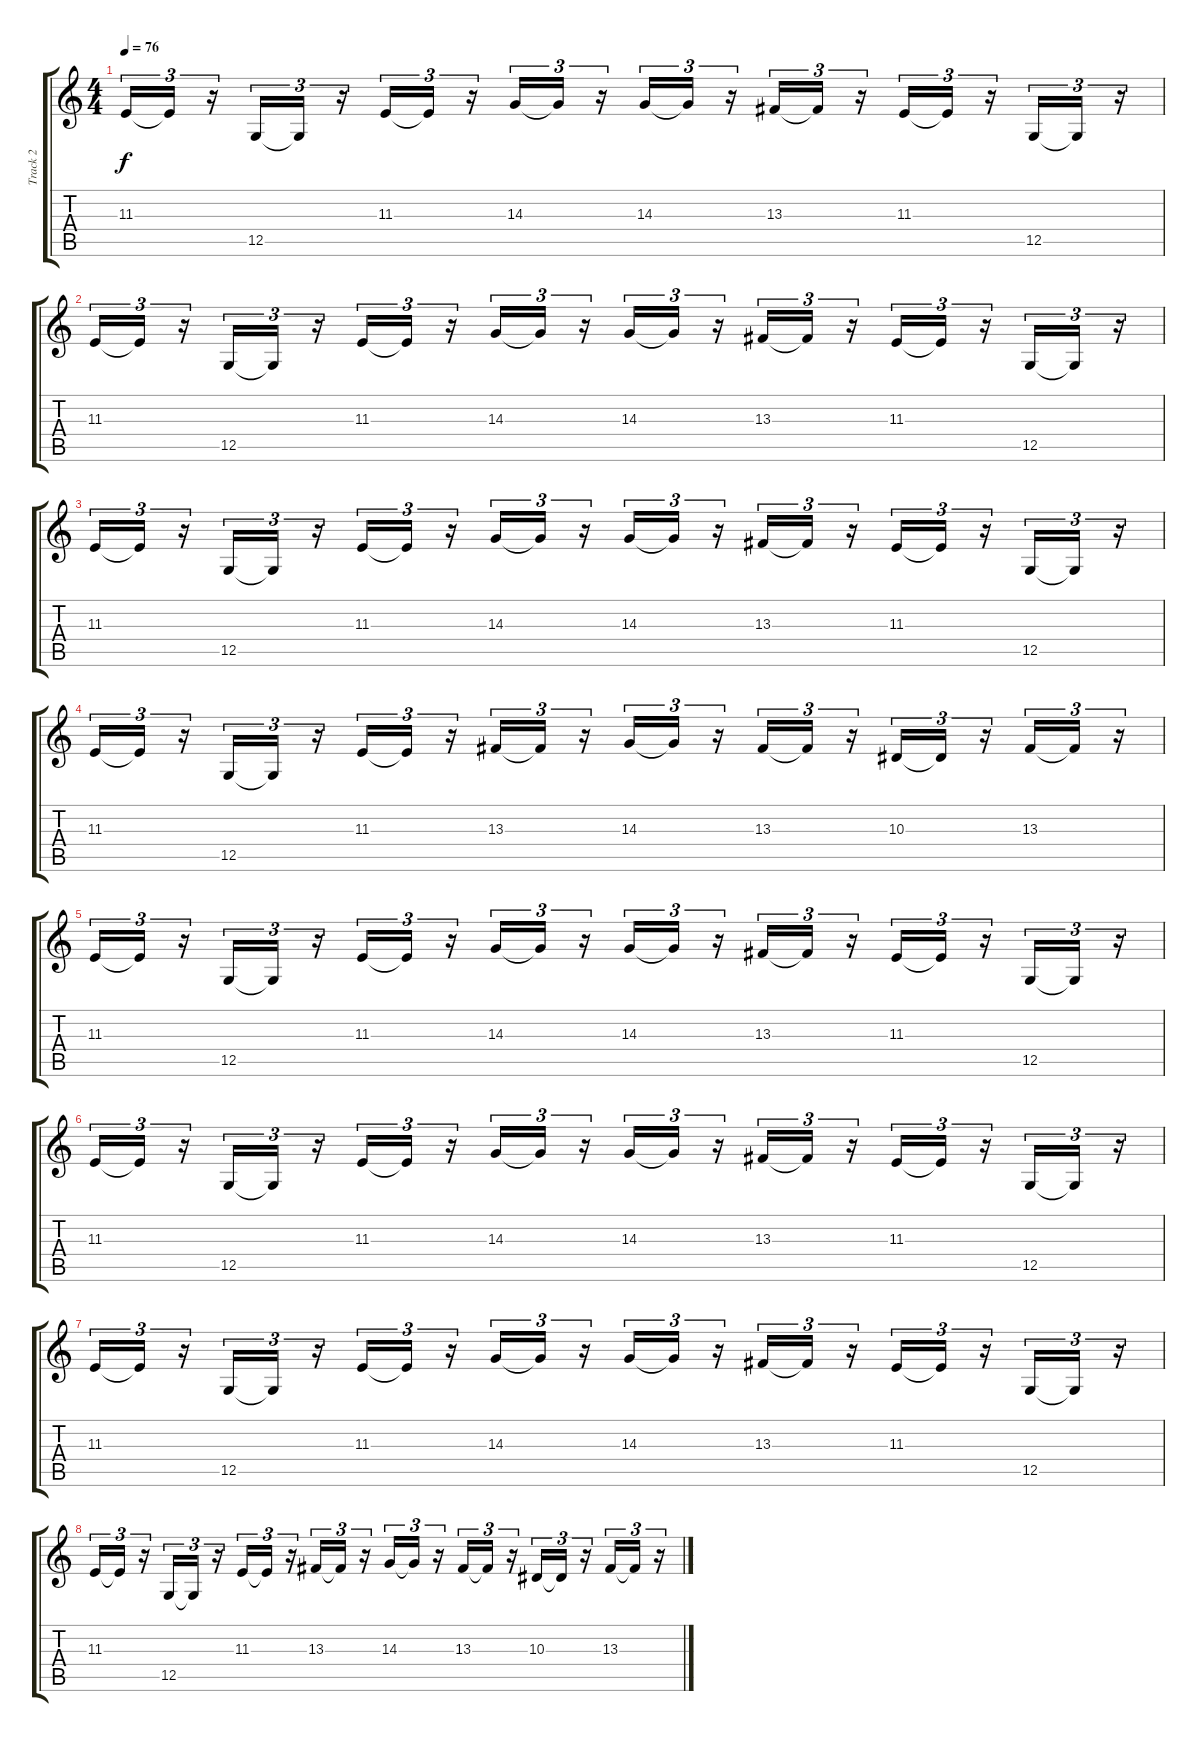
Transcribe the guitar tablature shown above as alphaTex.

\track ("Track 2" "Track 2") {instrument lead5charang}
\staff {score tabs}
\tuning (D4 A3 F3 C3 G2 D2) {hide}
\ts (4 4)
\tempo 76
\clef g2
\ks c
11.3.16{tu (3 2) dy f} 11.3{t}.16{tu (3 2)} r.16{tu (3 2)} 12.5.16{tu (3 2)} 12.5{t}.16{tu (3 2)} r.16{tu (3 2)} 11.3.16{tu (3 2)} 11.3{t}.16{tu (3 2)} r.16{tu (3 2)} 14.3.16{tu (3 2)} 14.3{t}.16{tu (3 2)} r.16{tu (3 2)} 14.3.16{tu (3 2)} 14.3{t}.16{tu (3 2)} r.16{tu (3 2)} 13.3.16{tu (3 2)} 13.3{t}.16{tu (3 2)} r.16{tu (3 2)} 11.3.16{tu (3 2)} 11.3{t}.16{tu (3 2)} r.16{tu (3 2)} 12.5.16{tu (3 2)} 12.5{t}.16{tu (3 2)} r.16{tu (3 2)} |
11.3.16{tu (3 2)} 11.3{t}.16{tu (3 2)} r.16{tu (3 2)} 12.5.16{tu (3 2)} 12.5{t}.16{tu (3 2)} r.16{tu (3 2)} 11.3.16{tu (3 2)} 11.3{t}.16{tu (3 2)} r.16{tu (3 2)} 14.3.16{tu (3 2)} 14.3{t}.16{tu (3 2)} r.16{tu (3 2)} 14.3.16{tu (3 2)} 14.3{t}.16{tu (3 2)} r.16{tu (3 2)} 13.3.16{tu (3 2)} 13.3{t}.16{tu (3 2)} r.16{tu (3 2)} 11.3.16{tu (3 2)} 11.3{t}.16{tu (3 2)} r.16{tu (3 2)} 12.5.16{tu (3 2)} 12.5{t}.16{tu (3 2)} r.16{tu (3 2)} |
11.3.16{tu (3 2)} 11.3{t}.16{tu (3 2)} r.16{tu (3 2)} 12.5.16{tu (3 2)} 12.5{t}.16{tu (3 2)} r.16{tu (3 2)} 11.3.16{tu (3 2)} 11.3{t}.16{tu (3 2)} r.16{tu (3 2)} 14.3.16{tu (3 2)} 14.3{t}.16{tu (3 2)} r.16{tu (3 2)} 14.3.16{tu (3 2)} 14.3{t}.16{tu (3 2)} r.16{tu (3 2)} 13.3.16{tu (3 2)} 13.3{t}.16{tu (3 2)} r.16{tu (3 2)} 11.3.16{tu (3 2)} 11.3{t}.16{tu (3 2)} r.16{tu (3 2)} 12.5.16{tu (3 2)} 12.5{t}.16{tu (3 2)} r.16{tu (3 2)} |
11.3.16{tu (3 2)} 11.3{t}.16{tu (3 2)} r.16{tu (3 2)} 12.5.16{tu (3 2)} 12.5{t}.16{tu (3 2)} r.16{tu (3 2)} 11.3.16{tu (3 2)} 11.3{t}.16{tu (3 2)} r.16{tu (3 2)} 13.3.16{tu (3 2)} 13.3{t}.16{tu (3 2)} r.16{tu (3 2)} 14.3.16{tu (3 2)} 14.3{t}.16{tu (3 2)} r.16{tu (3 2)} 13.3.16{tu (3 2)} 13.3{t}.16{tu (3 2)} r.16{tu (3 2)} 10.3.16{tu (3 2)} 10.3{t}.16{tu (3 2)} r.16{tu (3 2)} 13.3.16{tu (3 2)} 13.3{t}.16{tu (3 2)} r.16{tu (3 2)} |
11.3.16{tu (3 2)} 11.3{t}.16{tu (3 2)} r.16{tu (3 2)} 12.5.16{tu (3 2)} 12.5{t}.16{tu (3 2)} r.16{tu (3 2)} 11.3.16{tu (3 2)} 11.3{t}.16{tu (3 2)} r.16{tu (3 2)} 14.3.16{tu (3 2)} 14.3{t}.16{tu (3 2)} r.16{tu (3 2)} 14.3.16{tu (3 2)} 14.3{t}.16{tu (3 2)} r.16{tu (3 2)} 13.3.16{tu (3 2)} 13.3{t}.16{tu (3 2)} r.16{tu (3 2)} 11.3.16{tu (3 2)} 11.3{t}.16{tu (3 2)} r.16{tu (3 2)} 12.5.16{tu (3 2)} 12.5{t}.16{tu (3 2)} r.16{tu (3 2)} |
11.3.16{tu (3 2)} 11.3{t}.16{tu (3 2)} r.16{tu (3 2)} 12.5.16{tu (3 2)} 12.5{t}.16{tu (3 2)} r.16{tu (3 2)} 11.3.16{tu (3 2)} 11.3{t}.16{tu (3 2)} r.16{tu (3 2)} 14.3.16{tu (3 2)} 14.3{t}.16{tu (3 2)} r.16{tu (3 2)} 14.3.16{tu (3 2)} 14.3{t}.16{tu (3 2)} r.16{tu (3 2)} 13.3.16{tu (3 2)} 13.3{t}.16{tu (3 2)} r.16{tu (3 2)} 11.3.16{tu (3 2)} 11.3{t}.16{tu (3 2)} r.16{tu (3 2)} 12.5.16{tu (3 2)} 12.5{t}.16{tu (3 2)} r.16{tu (3 2)} |
11.3.16{tu (3 2)} 11.3{t}.16{tu (3 2)} r.16{tu (3 2)} 12.5.16{tu (3 2)} 12.5{t}.16{tu (3 2)} r.16{tu (3 2)} 11.3.16{tu (3 2)} 11.3{t}.16{tu (3 2)} r.16{tu (3 2)} 14.3.16{tu (3 2)} 14.3{t}.16{tu (3 2)} r.16{tu (3 2)} 14.3.16{tu (3 2)} 14.3{t}.16{tu (3 2)} r.16{tu (3 2)} 13.3.16{tu (3 2)} 13.3{t}.16{tu (3 2)} r.16{tu (3 2)} 11.3.16{tu (3 2)} 11.3{t}.16{tu (3 2)} r.16{tu (3 2)} 12.5.16{tu (3 2)} 12.5{t}.16{tu (3 2)} r.16{tu (3 2)} |
11.3.16{tu (3 2)} 11.3{t}.16{tu (3 2)} r.16{tu (3 2)} 12.5.16{tu (3 2)} 12.5{t}.16{tu (3 2)} r.16{tu (3 2)} 11.3.16{tu (3 2)} 11.3{t}.16{tu (3 2)} r.16{tu (3 2)} 13.3.16{tu (3 2)} 13.3{t}.16{tu (3 2)} r.16{tu (3 2)} 14.3.16{tu (3 2)} 14.3{t}.16{tu (3 2)} r.16{tu (3 2)} 13.3.16{tu (3 2)} 13.3{t}.16{tu (3 2)} r.16{tu (3 2)} 10.3.16{tu (3 2)} 10.3{t}.16{tu (3 2)} r.16{tu (3 2)} 13.3.16{tu (3 2)} 13.3{t}.16{tu (3 2)} r.16{tu (3 2)}
